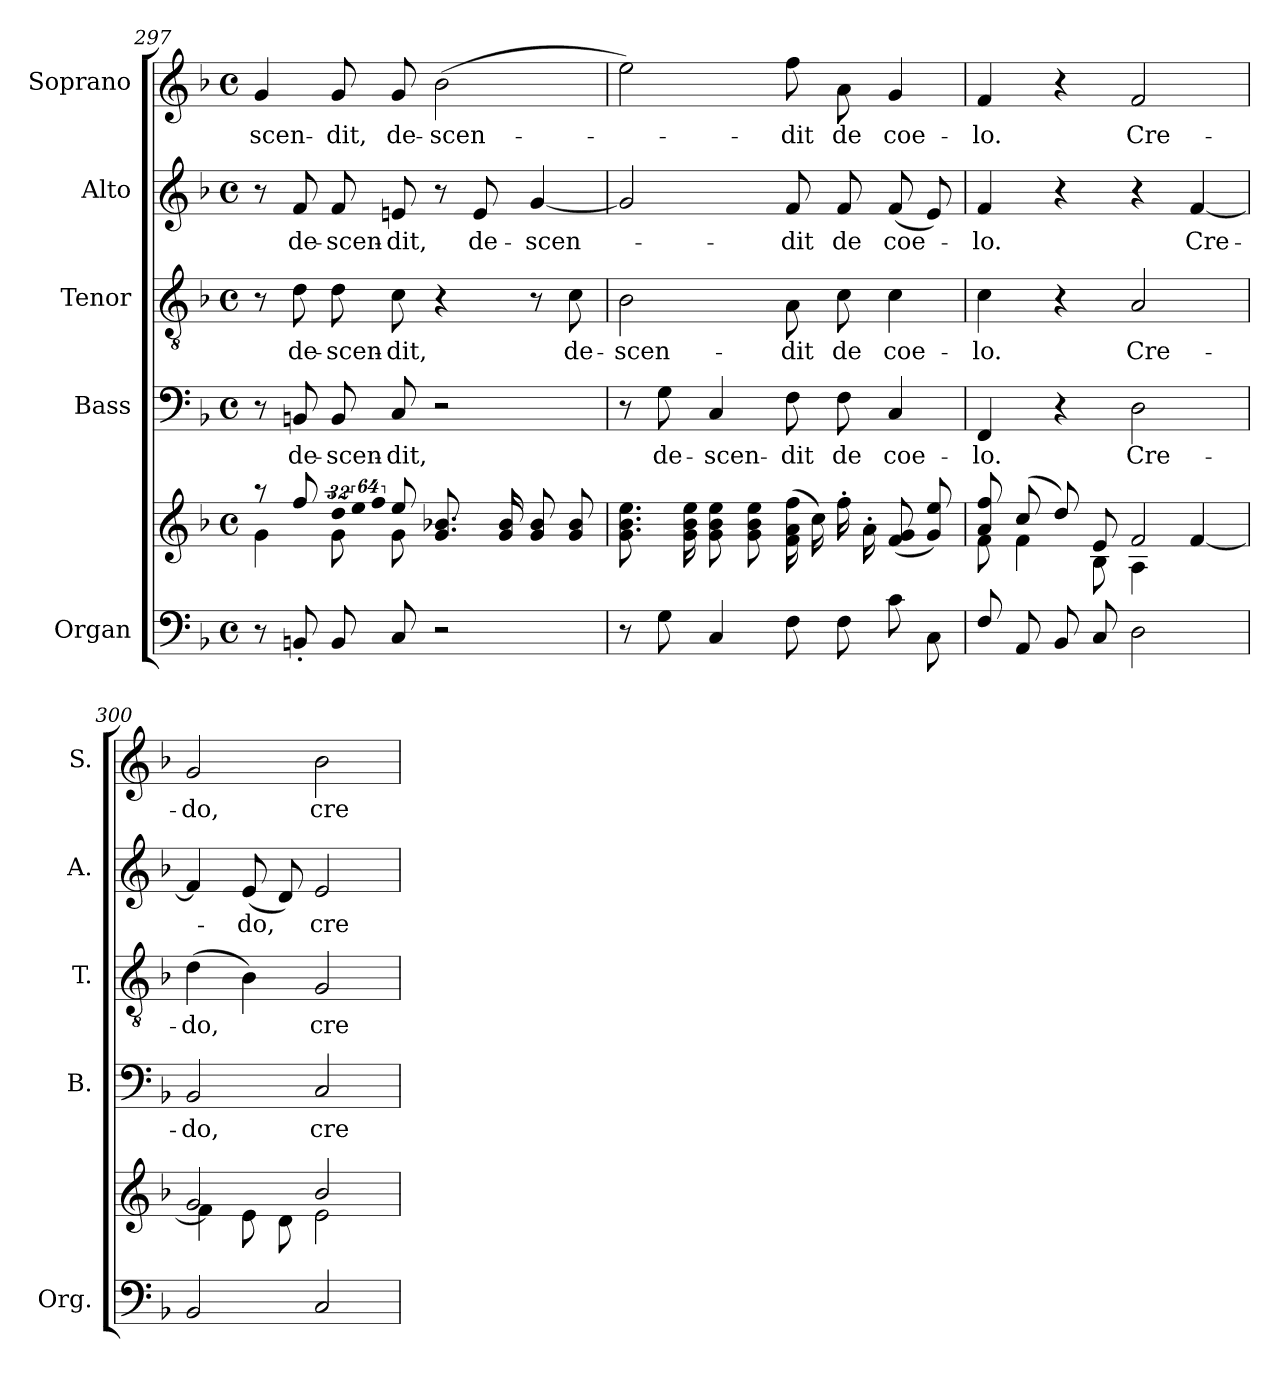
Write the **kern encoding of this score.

**kern	**kern	**kern	**text	**kern	**text	**kern	**text	**kern	**text
*part5	*part5	*part4	*part4	*part3	*part3	*part2	*part2	*part1	*part1
*staff6	*staff5	*staff4	*staff4	*staff3	*staff3	*staff2	*staff2	*staff1	*staff1
*I"Organ	*	*I"Bass	*	*I"Tenor	*	*I"Alto	*	*I"Soprano	*
*I'Org.	*	*I'B.	*	*I'T.	*	*I'A.	*	*I'S.	*
!!LO:LB:g=z
*clefF4	*clefG2	*clefF4	*	*clefGv2	*	*clefG2	*	*clefG2	*
*	*	*	*	*ITrd7c12	*	*	*	*	*
*k[b-]	*k[b-]	*k[b-]	*	*k[b-]	*	*k[b-]	*	*k[b-]	*
*F:	*F:	*F:	*	*F:	*	*F:	*	*F:	*
*M4/4	*M4/4	*M4/4	*	*M4/4	*	*M4/4	*	*M4/4	*
*met(c)	*met(c)	*met(c)	*	*met(c)	*	*met(c)	*	*met(c)	*
=297	=297	=297	=297	=297	=297	=297	=297	=297	=297
*	*^	*	*	*	*	*	*	*	*
!	!	!	!	!	!	!	!	!	!	!LO:LY:b:color=#000000
8r	8r	4gi\	8r	.	8r	.	8r	.	4gi/	-scen-
!	!	!	!	!LO:LY:b:color=#000000	!	!	!	!	!	!
!	!	!	!	!	!	!LO:LY:b:color=#000000	!	!	!	!
!	!	!	!	!	!	!	!	!LO:LY:b:color=#000000	!	!
8BBn'i/	8ffi/	.	8BBni/	de-	8Di\	de-	8fi/	de-	.	.
!	!LO:N:vis=16	!	!	!	!	!	!	!	!	!
!	!	!	!	!LO:LY:b:color=#000000	!	!	!	!	!	!
!	!	!	!	!	!	!LO:LY:b:color=#000000	!	!	!	!
!	!	!	!	!	!	!	!	!LO:LY:b:color=#000000	!	!
!	!	!	!	!	!	!	!	!	!	!LO:LY:b:color=#000000
8BBi/	512%21ddi/	8gi\	8BBi/	-scen-	8Di\	-scen-	8fi/	-scen-	8gi/	-dit,
!	!LO:N:vis=16	!	!	!	!	!	!	!	!	!
.	1024%43eei/	.	.	.	.	.	.	.	.	.
!	!LO:N:vis=16	!	!	!	!	!	!	!	!	!
.	1024%43ffi/	.	.	.	.	.	.	.	.	.
!	!	!	!	!LO:LY:b:color=#000000	!	!	!	!	!	!
!	!	!	!	!	!	!LO:LY:b:color=#000000	!	!	!	!
!	!	!	!	!	!	!	!	!LO:LY:b:color=#000000	!	!
!	!	!	!	!	!	!	!	!	!	!LO:LY:b:color=#000000
8Ci/	8eei/	8gi\	8Ci/	-dit,	8Ci\	-dit,	8eni/	-dit,	8gi/	de-
!	!	!	!	!	!	!	!	!	!	!LO:LY:b:color=#000000
2r	8.gi/ 8.b-Xi	2ryy	2r	.	4r	.	8r	.	(2b-i\	-scen-
!	!	!	!	!	!	!	!	!LO:LY:b:color=#000000	!	!
.	.	.	.	.	.	.	8ei/	de-	.	.
.	16gi/ 16b-i	.	.	.	.	.	.	.	.	.
!	!	!	!	!	!	!	!	!LO:LY:b:color=#000000	!	!
.	8gi/ 8b-i	.	.	.	8r	.	[4gi/	-scen-	.	.
!	!	!	!	!	!	!LO:LY:b:color=#000000	!	!	!	!
.	8gi/ 8b-i	.	.	.	8Ci\	de-	.	.	.	.
*	*v	*v	*	*	*	*	*	*	*	*
=298	=298	=298	=298	=298	=298	=298	=298	=298	=298
!	!	!	!	!	!LO:LY:b:color=#000000	!	!	!	!
8r	8.gi\ 8.b-i 8.eei	8r	.	2BB-i\	-scen-	2gi/]	.	2eei\)	.
!	!	!	!LO:LY:b:color=#000000	!	!	!	!	!	!
8Gi\	.	8Gi\	de-	.	.	.	.	.	.
.	16gi\ 16b-i 16eei	.	.	.	.	.	.	.	.
!	!	!	!LO:LY:b:color=#000000	!	!	!	!	!	!
4Ci/	8gi\ 8b-i 8eei	4Ci/	-scen-	.	.	.	.	.	.
.	8gi\ 8b-i 8eei	.	.	.	.	.	.	.	.
!	!	!	!LO:LY:b:color=#000000	!	!	!	!	!	!
!	!	!	!	!	!LO:LY:b:color=#000000	!	!	!	!
!	!	!	!	!	!	!	!LO:LY:b:color=#000000	!	!
!	!	!	!	!	!	!	!	!	!LO:LY:b:color=#000000
8Fi\	(16fi\ 16ai 16ffi	8Fi\	-dit	8AAi\	-dit	8fi/	-dit	8ffi\	-dit
.	16cci\)	.	.	.	.	.	.	.	.
!	!	!	!LO:LY:b:color=#000000	!	!	!	!	!	!
!	!	!	!	!	!LO:LY:b:color=#000000	!	!	!	!
!	!	!	!	!	!	!	!LO:LY:b:color=#000000	!	!
!	!	!	!	!	!	!	!	!	!LO:LY:b:color=#000000
8Fi\	16ff'i\	8Fi\	de	8Ci\	de	8fi/	de	8ai\	de
.	16a'i\	.	.	.	.	.	.	.	.
!	!	!	!LO:LY:b:color=#000000	!	!	!	!	!	!
!	!	!	!	!	!LO:LY:b:color=#000000	!	!	!	!
!	!	!	!	!	!	!	!LO:LY:b:color=#000000	!	!
!	!	!	!	!	!	!	!	!	!LO:LY:b:color=#000000
8ci\	(8fi/ 8gi	4Ci/	coe-	4Ci\	coe-	(8fi/	coe-	4gi/	coe-
8Ci\	8gi/ 8eei)	.	.	.	.	8ei/)	.	.	.
=299	=299	=299	=299	=299	=299	=299	=299	=299	=299
*	*^	*	*	*	*	*	*	*	*
!	!	!	!	!LO:LY:b:color=#000000	!	!	!	!	!	!
!	!	!	!	!	!	!LO:LY:b:color=#000000	!	!	!	!
!	!	!	!	!	!	!	!	!LO:LY:b:color=#000000	!	!
!	!	!	!	!	!	!	!	!	!	!LO:LY:b:color=#000000
8Fi/	8ai/ 8ffi	8fi\	4FFi/	-lo.	4Ci\	-lo.	4fi/	-lo.	4fi/	-lo.
8AAi/	(8cci/	4fi\	.	.	.	.	.	.	.	.
8BB-i/	8ddi/)	.	4r	.	4r	.	4r	.	4r	.
8Ci/	8ei/	8B-i\	.	.	.	.	.	.	.	.
!	!	!	!	!LO:LY:b:color=#000000	!	!	!	!	!	!
!	!	!	!	!	!	!LO:LY:b:color=#000000	!	!	!	!
!	!	!	!	!	!	!	!	!	!	!LO:LY:b:color=#000000
2Di\	2fi/	4Ai\	2Di\	Cre-	2AAi/	Cre-	4r	.	2fi/	Cre-
!	!	!	!	!	!	!	!	!LO:LY:b:color=#000000	!	!
.	.	[4fi/	.	.	.	.	[4fi/	Cre-	.	.
=300	=300	=300	=300	=300	=300	=300	=300	=300	=300	=300
!	!	!	!	!LO:LY:b:color=#000000	!	!	!	!	!	!
!	!	!	!	!	!	!LO:LY:b:color=#000000	!	!	!	!
!	!	!	!	!	!	!	!	!	!	!LO:LY:b:color=#000000
2BB-i/	2gi/	4fi\]	2BB-i/	-do,	(4Di\	-do,	4fi/]	.	2gi/	-do,
!	!	!	!	!	!	!	!	!LO:LY:b:color=#000000	!	!
.	.	8ei\	.	.	4BB-i\)	.	(8ei/	-do,	.	.
.	.	8di\	.	.	.	.	8di/)	.	.	.
!	!	!	!	!LO:LY:b:color=#000000	!	!	!	!	!	!
!	!	!	!	!	!	!LO:LY:b:color=#000000	!	!	!	!
!	!	!	!	!	!	!	!	!LO:LY:b:color=#000000	!	!
!	!	!	!	!	!	!	!	!	!	!LO:LY:b:color=#000000
2Ci/	2b-i/	2ei\	2Ci/	cre-	2GGi/	cre-	2ei/	cre-	2b-i\	cre-
*	*v	*v	*	*	*	*	*	*	*	*
=	=	=	=	=	=	=	=	=	=
*-	*-	*-	*-	*-	*-	*-	*-	*-	*-
